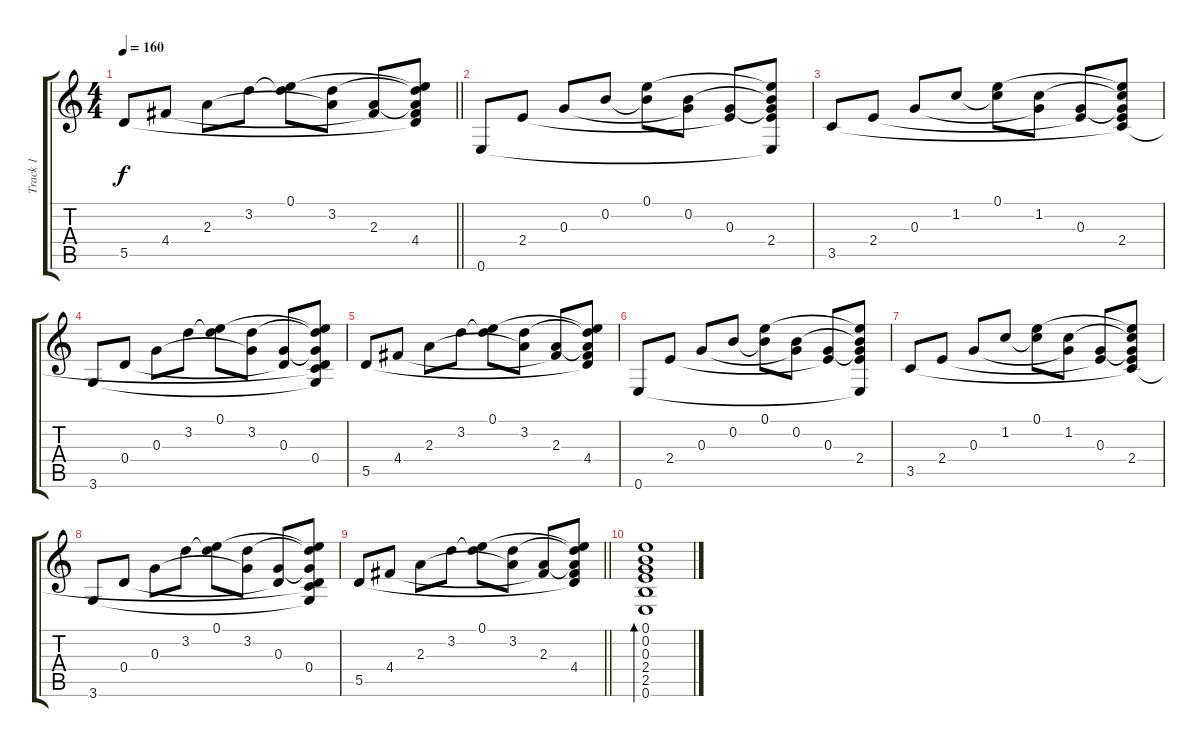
\track ("Track 1" "Track 1") {instrument acousticguitarsteel}
\staff {score tabs}
\tuning (E4 B3 G3 D3 A2 E2) {hide}
\ts (4 4)
\tempo 160
\clef g2
\barLineRight lightlight
\ks c
5.5.8{dy f} 4.4.8 2.3.8 3.2.8 (0.1 3.2{t}).8 (3.2 2.3{t}).8 (2.3 4.4{t}).8 (0.1{t} 3.2{t} 2.3{t} 4.4 5.5{t}).8 |
0.6.8 2.4.8 0.3.8 0.2.8 (0.1 0.2{t}).8 (0.2 0.3{t}).8 (0.3 2.4{t}).8 (0.1{t} 0.2{t} 0.3{t} 2.4 0.6{t}).8 |
3.5.8 2.4.8 0.3.8 1.2.8 (0.1 1.2{t}).8 (1.2 0.3{t}).8 (0.3 2.4{t}).8 (0.1{t} 1.2{t} 0.3{t} 2.4 3.5{t}).8 |
3.6.8 0.4.8 0.3.8 3.2.8 (0.1 3.2{t}).8 (3.2 0.3{t}).8 (0.3 0.4{t}).8 (0.1{t} 3.2{t} 0.3{t} 0.4 3.5{t} 3.6{t}).8 |
5.5.8 4.4.8 2.3.8 3.2.8 (0.1 3.2{t}).8 (3.2 2.3{t}).8 (2.3 4.4{t}).8 (0.1{t} 3.2{t} 2.3{t} 4.4 5.5{t}).8 |
0.6.8 2.4.8 0.3.8 0.2.8 (0.1 0.2{t}).8 (0.2 0.3{t}).8 (0.3 2.4{t}).8 (0.1{t} 0.2{t} 0.3{t} 2.4 0.6{t}).8 |
3.5.8 2.4.8 0.3.8 1.2.8 (0.1 1.2{t}).8 (1.2 0.3{t}).8 (0.3 2.4{t}).8 (0.1{t} 1.2{t} 0.3{t} 2.4 3.5{t}).8 |
3.6.8 0.4.8 0.3.8 3.2.8 (0.1 3.2{t}).8 (3.2 0.3{t}).8 (0.3 0.4{t}).8 (0.1{t} 3.2{t} 0.3{t} 0.4 3.5{t} 3.6{t}).8 |
\barLineRight lightlight
5.5.8 4.4.8 2.3.8 3.2.8 (0.1 3.2{t}).8 (3.2 2.3{t}).8 (2.3 4.4{t}).8 (0.1{t} 3.2{t} 2.3{t} 4.4 5.5{t}).8 |
(0.1 0.2 0.3 2.4 2.5 0.6).1{bd 480}
